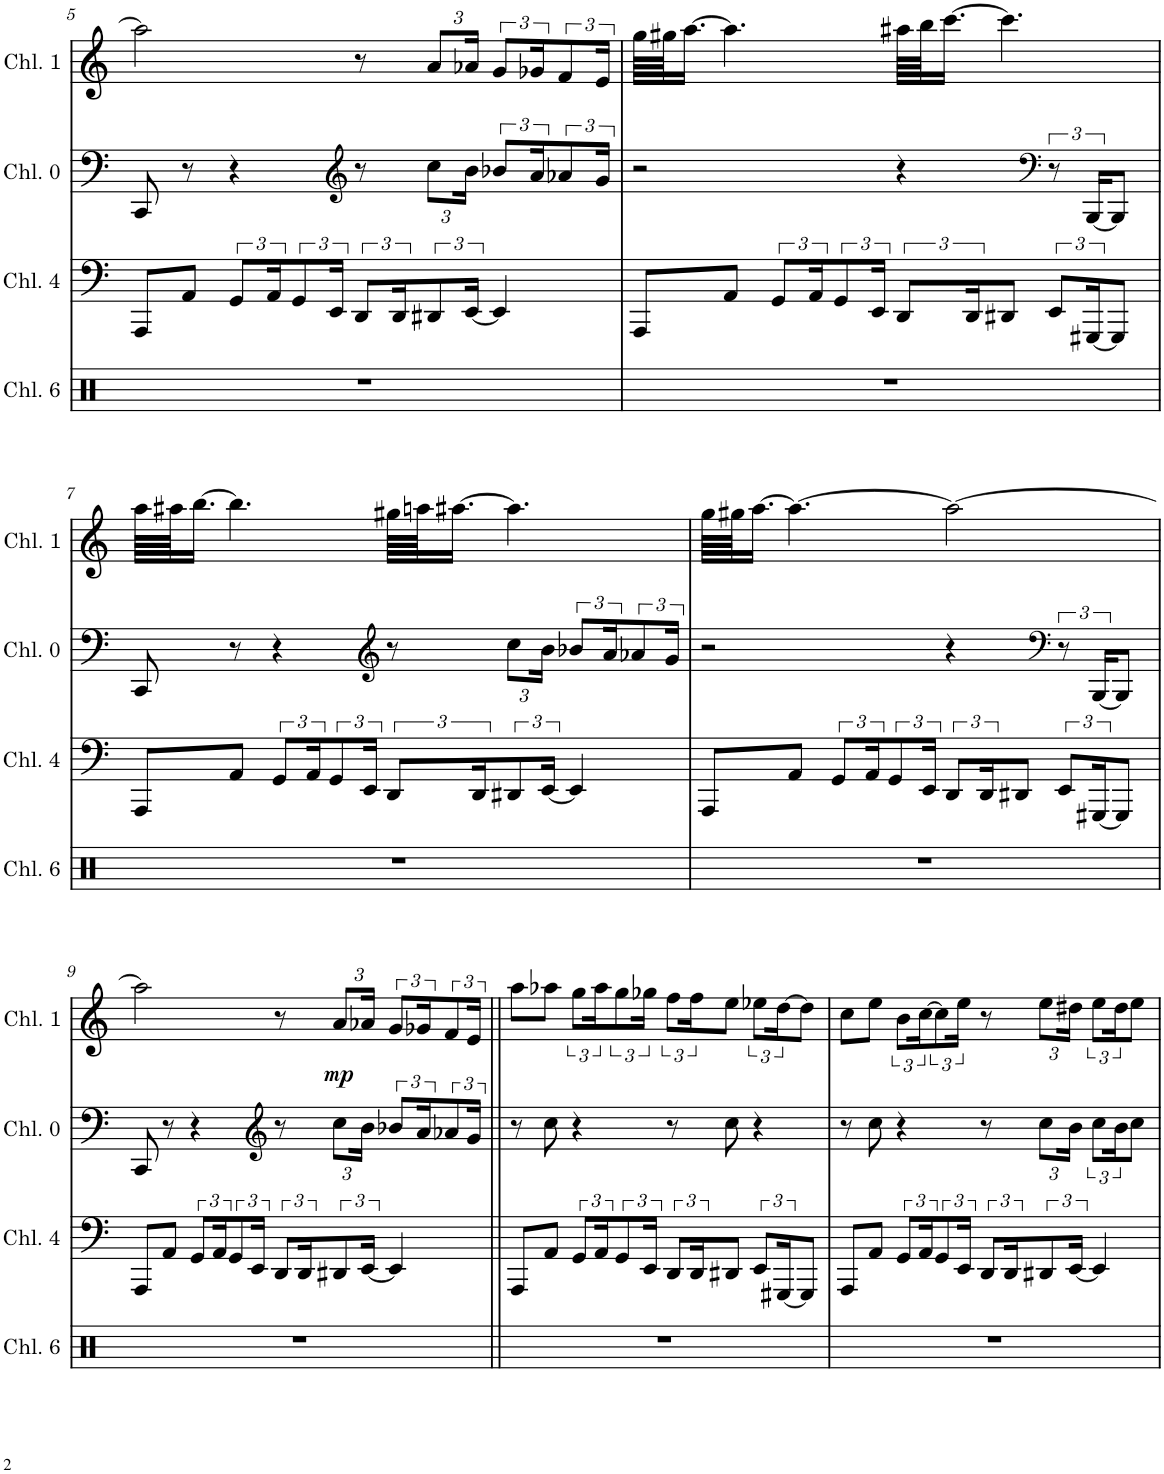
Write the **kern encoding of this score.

**kern	**kern	**kern	**kern	**dynam
*part4	*part3	*part2	*part1	*part1
*staff4	*staff3	*staff2	*staff1	*staff1
*I"Channel 6	*I"Channel 4	*I"Channel 0	*I"Channel 1	*
*I'Chl. 6	*I'Chl. 4	*I'Chl. 0	*I'Chl. 1	*
!!LO:PB:g=z
*clefX	*clefF4	*clefF4	*clefF4	*
*k[]	*k[]	*k[]	*k[]	*
*M4/4	*M4/4	*M4/4	*M4/4	*
*met(c)	*met(c)	*met(c)	*met(c)	*
=5	=5	=5	=5	=5
1r	8AAA/L	8CC/	2aa\]	.
.	8AA/J	8r	.	.
.	12GG/L	4r	.	.
.	24AA/K	.	.	.
.	12GG/	.	.	.
.	24EE/Jk	.	.	.
*	*	*clefG2	*	*
.	12DD/L	8r	8r	.
.	24DD/K	.	.	.
*	*	*Xbrackettup	*Xbrackettup	*
.	12DD#X/	12cc\L	12a/L	.
.	[24EE/Jk	24b\Jk	24a-X/Jk	.
*	*	*brackettup	*brackettup	*
.	4EE/]	12b-X/L	12g/L	.
.	.	24a/K	24g-X/K	.
.	.	12a-X/	12f/	.
.	.	24g/Jk	24e/Jk	.
=6	=6	=6	=6	=6
1r	8AAA/L	2r	64gg\LLLL	.
.	.	.	64gg#X\JJ	.
.	.	.	[16.aa\JJ	.
.	8AA/J	.	4.aa\]	.
.	12GG/L	.	.	.
.	24AA/K	.	.	.
.	12GG/	.	.	.
.	24EE/Jk	.	.	.
.	12DD/L	4r	64aa#X\LLLL	.
.	.	.	64bb\JJ	.
.	.	.	[16.ccc\JJ	.
.	24DD/K	.	.	.
.	8DD#X/J	.	4.ccc\]	.
*	*	*clefF4	*	*
.	12EE/L	12r	.	.
.	[24GGG#X/K	[24BBB/KL	.	.
.	8GGG#/J]	8BBB/J]	.	.
!!LO:LB:g=z
=7	=7	=7	=7	=7
1r	8AAA/L	8CC/	64aa\LLLL	.
.	.	.	64aa#X\JJ	.
.	.	.	[16.bb\JJ	.
.	8AA/J	8r	4.bb\]	.
.	12GG/L	4r	.	.
.	24AA/K	.	.	.
.	12GG/	.	.	.
.	24EE/Jk	.	.	.
*	*	*clefG2	*	*
.	12DD/L	8r	64gg#X\LLLL	.
.	.	.	64aan\JJ	.
.	.	.	[16.aa#X\JJ	.
.	24DD/K	.	.	.
*	*	*Xbrackettup	*	*
.	12DD#X/	12cc\L	4.aa#\]	.
.	[24EE/Jk	24b\Jk	.	.
*	*	*brackettup	*	*
.	4EE/]	12b-X/L	.	.
.	.	24a/K	.	.
.	.	12a-X/	.	.
.	.	24g/Jk	.	.
=8	=8	=8	=8	=8
1r	8AAA/L	2r	64gg\LLLL	.
.	.	.	64gg#X\JJ	.
.	.	.	[16.aa\JJ	.
.	8AA/J	.	4.aa\_	.
.	12GG/L	.	.	.
.	24AA/K	.	.	.
.	12GG/	.	.	.
.	24EE/Jk	.	.	.
.	12DD/L	4r	2aa\_	.
.	24DD/K	.	.	.
.	8DD#X/J	.	.	.
*	*	*clefF4	*	*
.	12EE/L	12r	.	.
.	[24GGG#X/K	[24BBB/KL	.	.
.	8GGG#/J]	8BBB/J]	.	.
!!LO:LB:g=z
=9	=9	=9	=9	=9
1r	8AAA/L	8CC/	2aa\]	.
.	8AA/J	8r	.	.
.	12GG/L	4r	.	.
.	24AA/K	.	.	.
.	12GG/	.	.	.
.	24EE/Jk	.	.	.
*	*	*clefG2	*	*
.	12DD/L	8r	8r	.
.	24DD/K	.	.	.
*	*	*Xbrackettup	*Xbrackettup	*
!	!	!	!	!LO:DY:b
.	12DD#X/	12cc\L	12a/L	mp
.	[24EE/Jk	24b\Jk	24a-X/Jk	.
*	*	*brackettup	*brackettup	*
.	4EE/]	12b-X/L	12g/L	.
.	.	24a/K	24g-X/K	.
.	.	12a-X/	12f/	.
.	.	24g/Jk	24e/Jk	.
=10||	=10||	=10||	=10||	=10||
1r	8AAA/L	8r	8aa\L	.
.	8AA/J	8cc\	8aa-X\J	.
.	12GG/L	4r	12gg\L	.
.	24AA/K	.	24aa-\K	.
.	12GG/	.	12gg\	.
.	24EE/Jk	.	24gg-X\Jk	.
.	12DD/L	8r	12ff\L	.
.	24DD/K	.	24ff\K	.
.	8DD#X/J	8cc\	8ee\J	.
.	12EE/L	4r	12ee-X\L	.
.	[24GGG#X/K	.	[24dd\K	.
.	8GGG#/J]	.	8dd\J]	.
=11	=11	=11	=11	=11
1r	8AAA/L	8r	8cc\L	.
.	8AA/J	8cc\	8ee\J	.
.	12GG/L	4r	12b\L	.
.	24AA/K	.	[8cc\	.
.	12GG/	.	.	.
.	24EE/Jk	.	24ee\Jk	.
.	12DD/L	8r	8r	.
.	24DD/K	.	.	.
*	*	*Xbrackettup	*Xbrackettup	*
.	12DD#X/	12cc\L	12ee\L	.
.	[24EE/Jk	24b\Jk	24dd#X\Jk	.
*	*	*brackettup	*brackettup	*
.	4EE/]	12cc\L	12ee\L	.
.	.	24b\K	24dd#\K	.
.	.	8cc\J	8ee\J	.
=	=	=	=	=
*-	*-	*-	*-	*-
